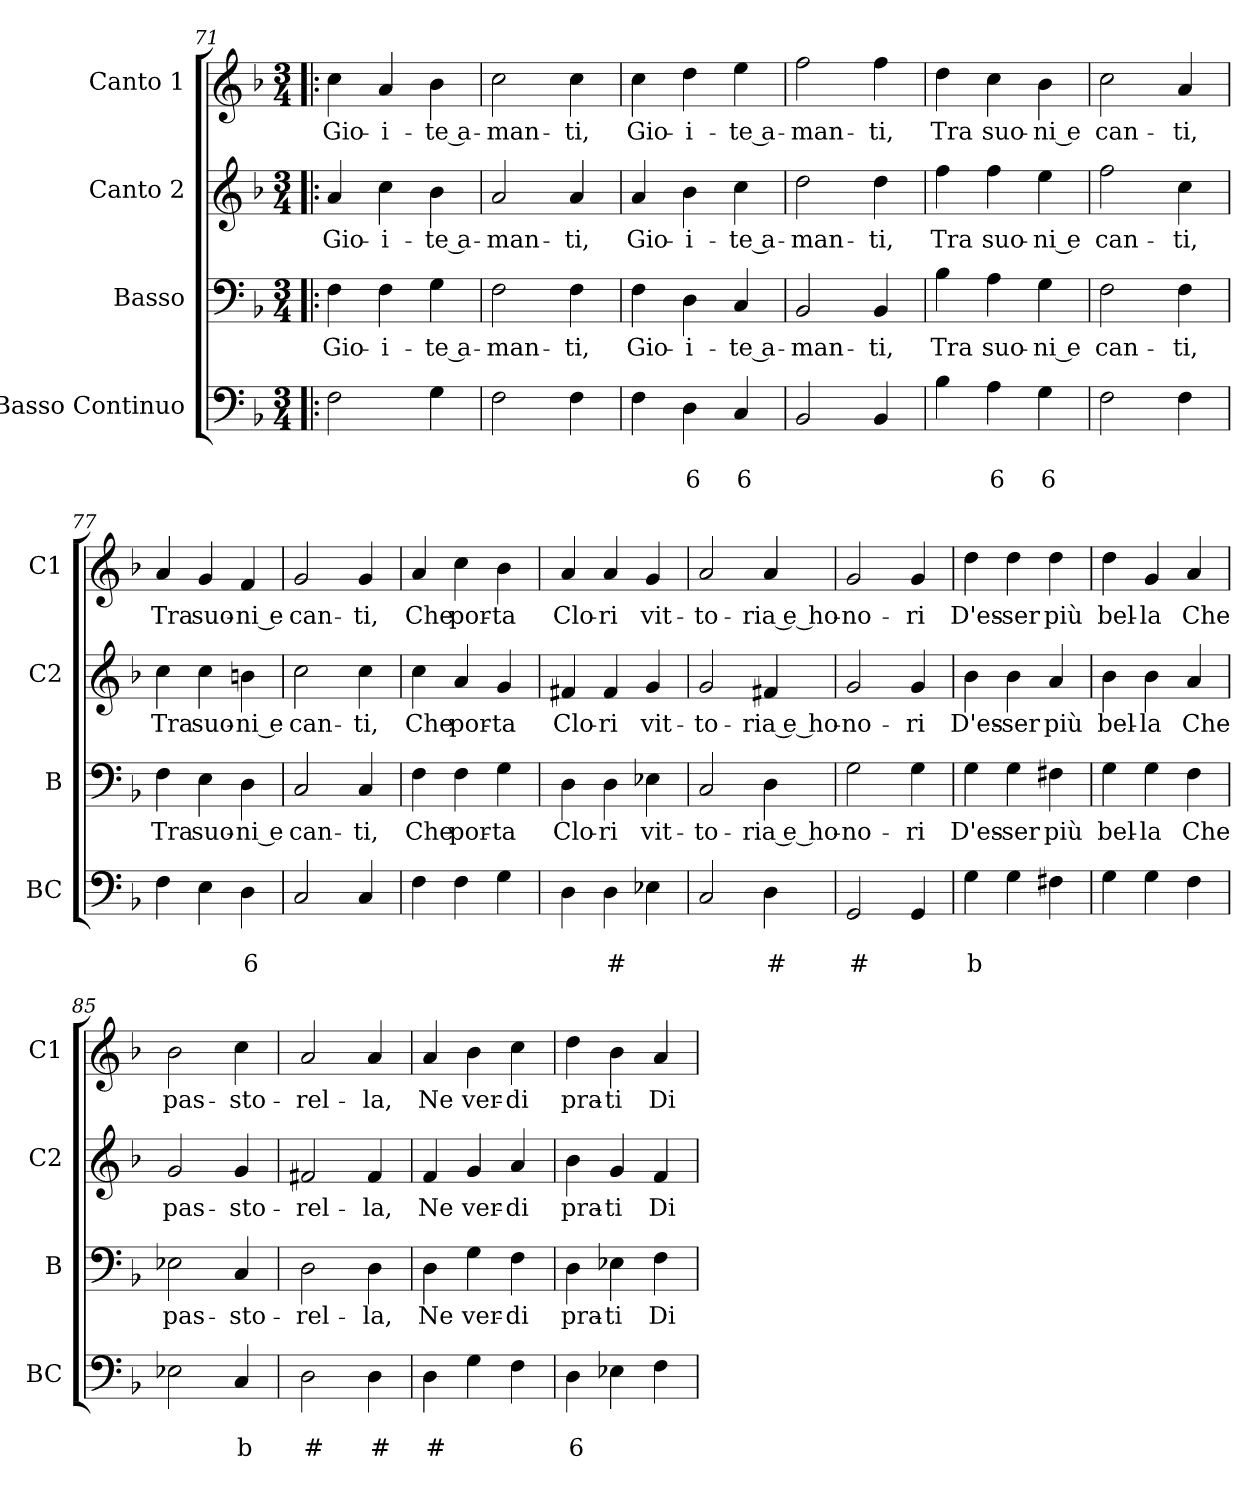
**kern	**text	**text	**kern	**text	**kern	**text	**kern	**text
*part4	*part4	*part4	*part3	*part3	*part2	*part2	*part1	*part1
*staff4	*staff4	*staff4	*staff3	*staff3	*staff2	*staff2	*staff1	*staff1
*I"Basso Continuo	*	*	*I"Basso	*	*I"Canto 2	*	*I"Canto 1	*
*I'BC	*	*	*I'B	*	*I'C2	*	*I'C1	*
!!LO:LB:g=z
*clefF4	*	*	*clefF4	*	*clefG2	*	*clefG2	*
*k[b-]	*	*	*k[b-]	*	*k[b-]	*	*k[b-]	*
*F:	*	*	*F:	*	*F:	*	*F:	*
*M3/4	*	*	*M3/4	*	*M3/4	*	*M3/4	*
=71!|:	=71!|:	=71!|:	=71!|:	=71!|:	=71!|:	=71!|:	=71!|:	=71!|:
!	!	!	!	!LO:LY:b	!	!LO:LY:b	!	!LO:LY:b
2F\	.	.	4F\	Gio-	4a/	Gio-	4cc\	Gio-
!	!	!	!	!LO:LY:b	!	!LO:LY:b	!	!LO:LY:b
.	.	.	4F\	-i-	4cc\	-i-	4a/	-i-
!	!	!	!	!LO:LY:b	!	!LO:LY:b	!	!LO:LY:b
4G\	.	.	4G\	-te a-	4b-\	-te a-	4b-\	-te a-
=72	=72	=72	=72	=72	=72	=72	=72	=72
!	!	!	!	!LO:LY:b	!	!LO:LY:b	!	!LO:LY:b
2F\	.	.	2F\	-man-	2a/	-man-	2cc\	-man-
!	!	!	!	!LO:LY:b	!	!LO:LY:b	!	!LO:LY:b
4F\	.	.	4F\	-ti,	4a/	-ti,	4cc\	-ti,
=73	=73	=73	=73	=73	=73	=73	=73	=73
!	!	!	!	!LO:LY:b	!	!LO:LY:b	!	!LO:LY:b
4F\	.	.	4F\	Gio-	4a/	Gio-	4cc\	Gio-
!	!	!LO:LY:b	!	!LO:LY:b	!	!LO:LY:b	!	!LO:LY:b
4D\	.	6	4D\	-i-	4b-\	-i-	4dd\	-i-
!	!	!LO:LY:b	!	!LO:LY:b	!	!LO:LY:b	!	!LO:LY:b
4C/	.	6	4C/	-te a-	4cc\	-te a-	4ee\	-te a-
=74	=74	=74	=74	=74	=74	=74	=74	=74
!	!	!	!	!LO:LY:b	!	!LO:LY:b	!	!LO:LY:b
2BB-/	.	.	2BB-/	-man-	2dd\	-man-	2ff\	-man-
!	!	!	!	!LO:LY:b	!	!LO:LY:b	!	!LO:LY:b
4BB-/	.	.	4BB-/	-ti,	4dd\	-ti,	4ff\	-ti,
=75	=75	=75	=75	=75	=75	=75	=75	=75
!	!	!	!	!LO:LY:b	!	!LO:LY:b	!	!LO:LY:b
4B-\	.	.	4B-\	Tra	4ff\	Tra	4dd\	Tra
!	!	!LO:LY:b	!	!LO:LY:b	!	!LO:LY:b	!	!LO:LY:b
4A\	.	6	4A\	suo-	4ff\	suo-	4cc\	suo-
!	!	!LO:LY:b	!	!LO:LY:b	!	!LO:LY:b	!	!LO:LY:b
4G\	.	6	4G\	-ni e	4ee\	-ni e	4b-\	-ni e
=76	=76	=76	=76	=76	=76	=76	=76	=76
!	!	!	!	!LO:LY:b	!	!LO:LY:b	!	!LO:LY:b
2F\	.	.	2F\	can-	2ff\	can-	2cc\	can-
!	!	!	!	!LO:LY:b	!	!LO:LY:b	!	!LO:LY:b
4F\	.	.	4F\	-ti,	4cc\	-ti,	4a/	-ti,
=77	=77	=77	=77	=77	=77	=77	=77	=77
!	!	!	!	!LO:LY:b	!	!LO:LY:b	!	!LO:LY:b
4F\	.	.	4F\	Tra	4cc\	Tra	4a/	Tra
!	!	!	!	!LO:LY:b	!	!LO:LY:b	!	!LO:LY:b
4E\	.	.	4E\	suo-	4cc\	suo-	4g/	suo-
!	!	!LO:LY:b	!	!LO:LY:b	!	!LO:LY:b	!	!LO:LY:b
4D\	.	6	4D\	-ni e	4bn\	-ni e	4f/	-ni e
=78	=78	=78	=78	=78	=78	=78	=78	=78
!	!	!	!	!LO:LY:b	!	!LO:LY:b	!	!LO:LY:b
2C/	.	.	2C/	can-	2cc\	can-	2g/	can-
!	!	!	!	!LO:LY:b	!	!LO:LY:b	!	!LO:LY:b
4C/	.	.	4C/	-ti,	4cc\	-ti,	4g/	-ti,
!!LO:PB:g=z
=79	=79	=79	=79	=79	=79	=79	=79	=79
!	!	!	!	!LO:LY:b	!	!LO:LY:b	!	!LO:LY:b
4F\	.	.	4F\	Che	4cc\	Che	4a/	Che
!	!	!	!	!LO:LY:b	!	!LO:LY:b	!	!LO:LY:b
4F\	.	.	4F\	por-	4a/	por-	4cc\	por-
!	!	!	!	!LO:LY:b	!	!LO:LY:b	!	!LO:LY:b
4G\	.	.	4G\	-ta	4g/	-ta	4b-\	-ta
=80	=80	=80	=80	=80	=80	=80	=80	=80
!	!	!	!	!LO:LY:b	!	!LO:LY:b	!	!LO:LY:b
4D\	.	.	4D\	Clo-	4f#X/	Clo-	4a/	Clo-
!	!	!LO:LY:b	!	!LO:LY:b	!	!LO:LY:b	!	!LO:LY:b
4D\	.	#	4D\	-ri	4f#/	-ri	4a/	-ri
!	!	!	!	!LO:LY:b	!	!LO:LY:b	!	!LO:LY:b
4E-X\	.	.	4E-X\	vit-	4g/	vit-	4g/	vit-
=81	=81	=81	=81	=81	=81	=81	=81	=81
!	!	!	!	!LO:LY:b	!	!LO:LY:b	!	!LO:LY:b
2C/	.	.	2C/	-to-	2g/	-to-	2a/	-to-
!	!	!LO:LY:b	!	!LO:LY:b	!	!LO:LY:b	!	!LO:LY:b
4D\	.	#	4D\	-ria e ho-	4f#X/	-ria e ho-	4a/	-ria e ho-
=82	=82	=82	=82	=82	=82	=82	=82	=82
!	!	!LO:LY:b	!	!LO:LY:b	!	!LO:LY:b	!	!LO:LY:b
2GG/	.	#	2G\	-no-	2g/	-no-	2g/	-no-
!	!	!	!	!LO:LY:b	!	!LO:LY:b	!	!LO:LY:b
4GG/	.	.	4G\	-ri	4g/	-ri	4g/	-ri
=83	=83	=83	=83	=83	=83	=83	=83	=83
!	!	!LO:LY:b	!	!LO:LY:b	!	!LO:LY:b	!	!LO:LY:b
4G\	.	b	4G\	D'es-	4b-\	D'es-	4dd\	D'es-
!	!	!	!	!LO:LY:b	!	!LO:LY:b	!	!LO:LY:b
4G\	.	.	4G\	-ser	4b-\	-ser	4dd\	-ser
!	!	!	!	!LO:LY:b	!	!LO:LY:b	!	!LO:LY:b
4F#X\	.	.	4F#X\	più	4a/	più	4dd\	più
=84	=84	=84	=84	=84	=84	=84	=84	=84
!	!	!	!	!LO:LY:b	!	!LO:LY:b	!	!LO:LY:b
4G\	.	.	4G\	bel-	4b-\	bel-	4dd\	bel-
!	!	!	!	!LO:LY:b	!	!LO:LY:b	!	!LO:LY:b
4G\	.	.	4G\	-la	4b-\	-la	4g/	-la
!	!	!	!	!LO:LY:b	!	!LO:LY:b	!	!LO:LY:b
4F\	.	.	4F\	Che	4a/	Che	4a/	Che
=85	=85	=85	=85	=85	=85	=85	=85	=85
!	!	!	!	!LO:LY:b	!	!LO:LY:b	!	!LO:LY:b
2E-X\	.	.	2E-X\	pas-	2g/	pas-	2b-\	pas-
!	!	!LO:LY:b	!	!LO:LY:b	!	!LO:LY:b	!	!LO:LY:b
4C/	.	b	4C/	-sto-	4g/	-sto-	4cc\	-sto-
=86	=86	=86	=86	=86	=86	=86	=86	=86
!	!	!LO:LY:b	!	!LO:LY:b	!	!LO:LY:b	!	!LO:LY:b
2D\	.	#	2D\	-rel-	2f#X/	-rel-	2a/	-rel-
!	!	!LO:LY:b	!	!LO:LY:b	!	!LO:LY:b	!	!LO:LY:b
4D\	.	#	4D\	-la,	4f#/	-la,	4a/	-la,
!!LO:LB:g=z
=87	=87	=87	=87	=87	=87	=87	=87	=87
!	!	!LO:LY:b	!	!LO:LY:b	!	!LO:LY:b	!	!LO:LY:b
4D\	.	#	4D\	Ne	4f/	Ne	4a/	Ne
!	!	!	!	!LO:LY:b	!	!LO:LY:b	!	!LO:LY:b
4G\	.	.	4G\	ver-	4g/	ver-	4b-\	ver-
!	!	!	!	!LO:LY:b	!	!LO:LY:b	!	!LO:LY:b
4F\	.	.	4F\	-di	4a/	-di	4cc\	-di
=88	=88	=88	=88	=88	=88	=88	=88	=88
!	!	!LO:LY:b	!	!LO:LY:b	!	!LO:LY:b	!	!LO:LY:b
4D\	.	6	4D\	pra-	4b-\	pra-	4dd\	pra-
!	!	!	!	!LO:LY:b	!	!LO:LY:b	!	!LO:LY:b
4E-X\	.	.	4E-X\	-ti	4g/	-ti	4b-\	-ti
!	!	!	!	!LO:LY:b	!	!LO:LY:b	!	!LO:LY:b
4F\	.	.	4F\	Di	4f/	Di	4a/	Di
=	=	=	=	=	=	=	=	=
*-	*-	*-	*-	*-	*-	*-	*-	*-
